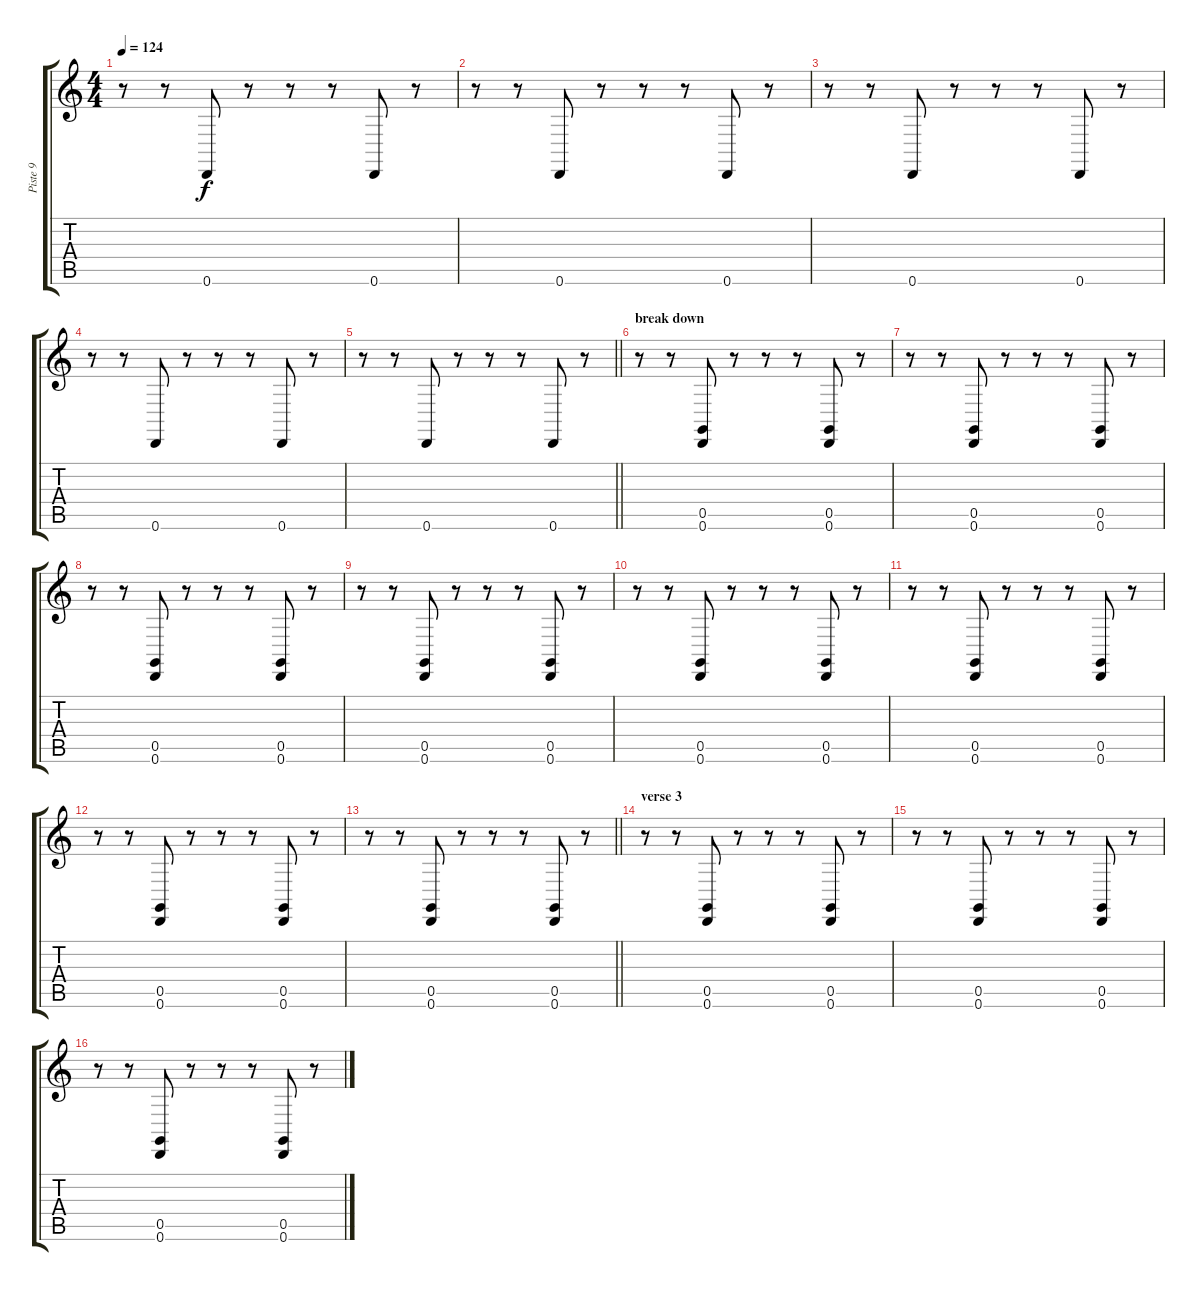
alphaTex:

\track ("Piste 9" "Piste 9") {instrument synthdrum}
\staff {score tabs}
\tuning (D4 A3 F3 C3 G2 D2) {hide}
\ts (4 4)
\tempo 124
\clef g2
\ks c
r.8{dy f} r.8 0.6.8 r.8 r.8 r.8 0.6.8 r.8 |
r.8 r.8 0.6.8 r.8 r.8 r.8 0.6.8 r.8 |
r.8 r.8 0.6.8 r.8 r.8 r.8 0.6.8 r.8 |
r.8 r.8 0.6.8 r.8 r.8 r.8 0.6.8 r.8 |
\barLineRight lightlight
r.8 r.8 0.6.8 r.8 r.8 r.8 0.6.8 r.8 |
\section ("" "break down")
r.8 r.8 (0.5 0.6).8 r.8 r.8 r.8 (0.5 0.6).8 r.8 |
r.8 r.8 (0.5 0.6).8 r.8 r.8 r.8 (0.5 0.6).8 r.8 |
r.8 r.8 (0.5 0.6).8 r.8 r.8 r.8 (0.5 0.6).8 r.8 |
r.8 r.8 (0.5 0.6).8 r.8 r.8 r.8 (0.5 0.6).8 r.8 |
r.8 r.8 (0.5 0.6).8 r.8 r.8 r.8 (0.5 0.6).8 r.8 |
r.8 r.8 (0.5 0.6).8 r.8 r.8 r.8 (0.5 0.6).8 r.8 |
r.8 r.8 (0.5 0.6).8 r.8 r.8 r.8 (0.5 0.6).8 r.8 |
\barLineRight lightlight
r.8 r.8 (0.5 0.6).8 r.8 r.8 r.8 (0.5 0.6).8 r.8 |
\section ("" "verse 3")
r.8 r.8 (0.5 0.6).8 r.8 r.8 r.8 (0.5 0.6).8 r.8 |
r.8 r.8 (0.5 0.6).8 r.8 r.8 r.8 (0.5 0.6).8 r.8 |
r.8 r.8 (0.5 0.6).8 r.8 r.8 r.8 (0.5 0.6).8 r.8
